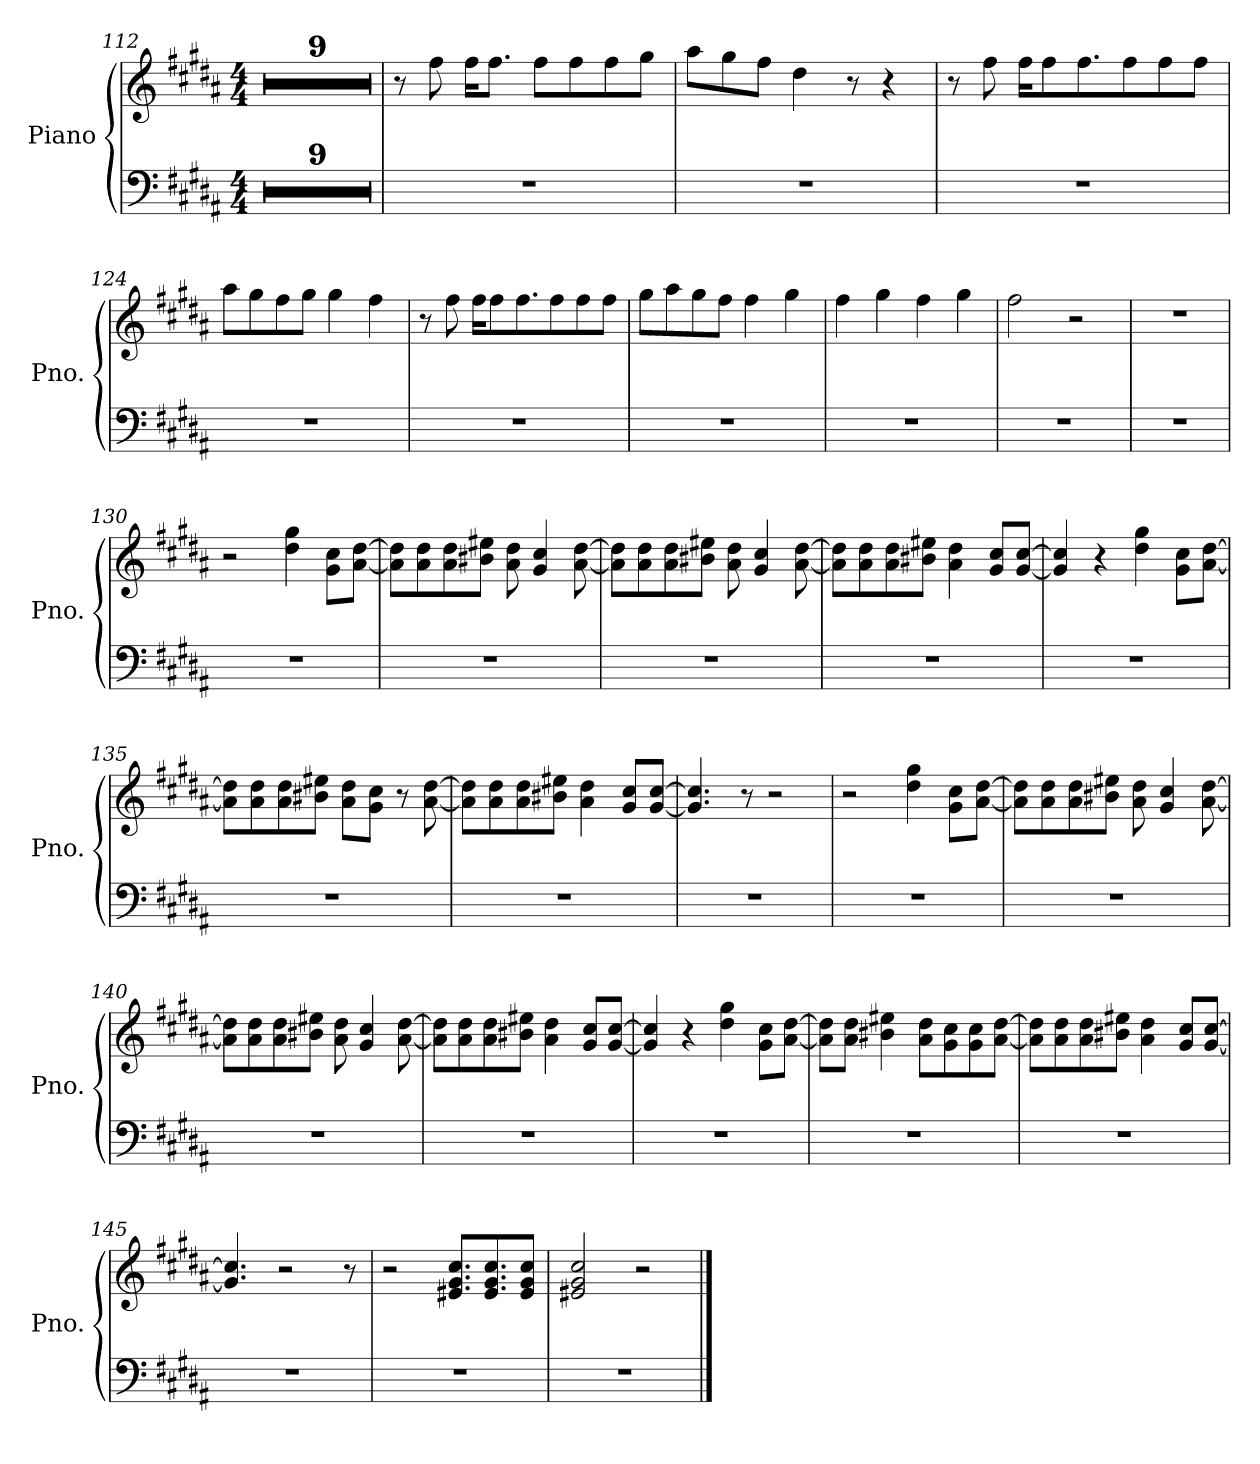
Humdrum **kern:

**kern	**kern
*part1	*part1
*staff2	*staff1
*I"Piano	*
*I'Pno.	*
*clefF4	*clefG2
*k[f#c#g#d#a#]	*k[f#c#g#d#a#]
*M4/4	*M4/4
=112	=112
1r	1r
=113	=113
1r	1r
!!LO:LB:g=z
=114	=114
1r	1r
=115	=115
1r	1r
=116	=116
1r	1r
=117	=117
1r	1r
=118	=118
1r	1r
=119	=119
1r	1r
=120	=120
1r	1r
=121	=121
1r	8r
.	8ff#\
.	16ff#\KL
.	8.ff#\J
.	8ff#\L
.	8ff#\
.	8ff#\
.	8gg#\J
=122	=122
1r	8aa#\L
.	8gg#\
.	8ff#\J
.	4dd#\
.	8r
.	4r
!!LO:LB:g=z
=123	=123
1r	8r
.	8ff#\
.	16ff#\KL
.	8ff#\
.	8.ff#\
.	8ff#\
.	8ff#\
.	8ff#\J
=124	=124
1r	8aa#\L
.	8gg#\
.	8ff#\
.	8gg#\J
.	4gg#\
.	4ff#\
=125	=125
1r	8r
.	8ff#\
.	16ff#\KL
.	8ff#\
.	8.ff#\
.	8ff#\
.	8ff#\
.	8ff#\J
=126	=126
1r	8gg#\L
.	8aa#\
.	8gg#\
.	8ff#\J
.	4ff#\
.	4gg#\
=127	=127
1r	4ff#\
.	4gg#\
.	4ff#\
.	4gg#\
!!LO:PB:g=z
=128	=128
1r	2ff#\
.	2r
=129	=129
1r	1r
=130	=130
1r	2r
.	4dd#\ 4gg#\
.	8g#\ 8cc#\L
.	[8a#\ [8dd#\J
=131	=131
1r	8a#\] 8dd#\]L
.	8a#\ 8dd#\
.	8a#\ 8dd#\
.	8b#X\ 8ee#X\J
.	8a#\ 8dd#\
.	4g#/ 4cc#/
.	[8a#\ [8dd#\
=132	=132
1r	8a#\] 8dd#\]L
.	8a#\ 8dd#\
.	8a#\ 8dd#\
.	8b#X\ 8ee#X\J
.	8a#\ 8dd#\
.	4g#/ 4cc#/
.	[8a#\ [8dd#\
=133	=133
1r	8a#\] 8dd#\]L
.	8a#\ 8dd#\
.	8a#\ 8dd#\
.	8b#X\ 8ee#X\J
.	4a#\ 4dd#\
.	8g#/ 8cc#/L
.	[8g#/ [8cc#/J
!!LO:LB:g=z
=134	=134
1r	4g#/] 4cc#/]
.	4r
.	4dd#\ 4gg#\
.	8g#\ 8cc#\L
.	[8a#\ [8dd#\J
=135	=135
1r	8a#\] 8dd#\]L
.	8a#\ 8dd#\
.	8a#\ 8dd#\
.	8b#X\ 8ee#X\J
.	8a#\ 8dd#\L
.	8g#\ 8cc#\J
.	8r
.	[8a#\ [8dd#\
=136	=136
1r	8a#\] 8dd#\]L
.	8a#\ 8dd#\
.	8a#\ 8dd#\
.	8b#X\ 8ee#X\J
.	4a#\ 4dd#\
.	8g#/ 8cc#/L
.	[8g#/ [8cc#/J
=137	=137
1r	4.g#/] 4.cc#/]
.	8r
.	2r
=138	=138
1r	2r
.	4dd#\ 4gg#\
.	8g#\ 8cc#\L
.	[8a#\ [8dd#\J
!!LO:LB:g=z
=139	=139
1r	8a#\] 8dd#\]L
.	8a#\ 8dd#\
.	8a#\ 8dd#\
.	8b#X\ 8ee#X\J
.	8a#\ 8dd#\
.	4g#/ 4cc#/
.	[8a#\ [8dd#\
=140	=140
1r	8a#\] 8dd#\]L
.	8a#\ 8dd#\
.	8a#\ 8dd#\
.	8b#X\ 8ee#X\J
.	8a#\ 8dd#\
.	4g#/ 4cc#/
.	[8a#\ [8dd#\
=141	=141
1r	8a#\] 8dd#\]L
.	8a#\ 8dd#\
.	8a#\ 8dd#\
.	8b#X\ 8ee#X\J
.	4a#\ 4dd#\
.	8g#/ 8cc#/L
.	[8g#/ [8cc#/J
=142	=142
1r	4g#/] 4cc#/]
.	4r
.	4dd#\ 4gg#\
.	8g#\ 8cc#\L
.	[8a#\ [8dd#\J
!!LO:LB:g=z
=143	=143
1r	8a#\] 8dd#\]L
.	8a#\ 8dd#\J
.	4b#X\ 4ee#X\
.	8a#\ 8dd#\L
.	8g#\ 8cc#\
.	8g#\ 8cc#\
.	[8a#\ [8dd#\J
=144	=144
1r	8a#\] 8dd#\]L
.	8a#\ 8dd#\
.	8a#\ 8dd#\
.	8b#X\ 8ee#X\J
.	4a#\ 4dd#\
.	8g#/ 8cc#/L
.	[8g#/ [8cc#/J
=145	=145
1r	4.g#/] 4.cc#/]
.	2r
.	8r
=146	=146
1r	2r
.	8.e#X/ 8.g#/ 8.cc#/L
.	8.e#/ 8.g#/ 8.cc#/
.	8e#/ 8g#/ 8cc#/J
=147	=147
1r	2e#X/ 2g#/ 2cc#/
.	2r
==	==
*-	*-
